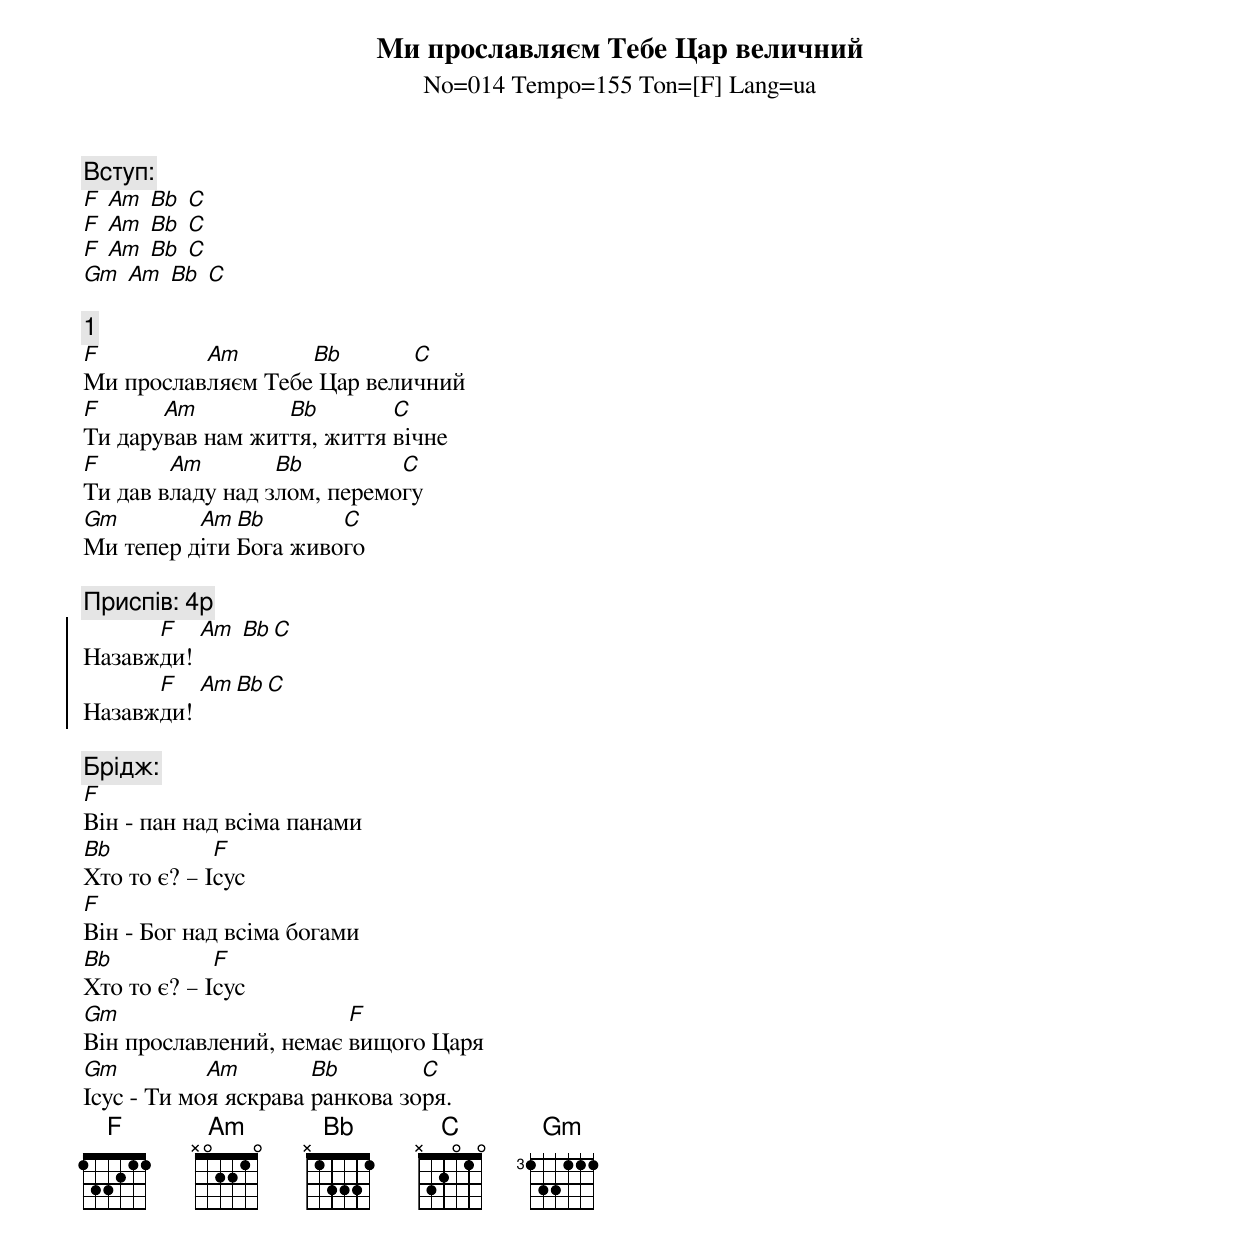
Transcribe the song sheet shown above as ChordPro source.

{title:Ми прославляєм Тебе Цар величний}
{subtitle:No=014 Tempo=155 Ton=[F] Lang=ua}

{c: Вступ:}
[F] [Am] [Bb] [C]
[F] [Am] [Bb] [C]
[F] [Am] [Bb] [C]
[Gm] [Am] [Bb] [C]

{c: 1}
[F]Ми прослав[Am]ляєм Тебе[Bb] Цар вели[C]чний
[F]Ти дару[Am]вав нам жит[Bb]тя, життя [C]вічне
[F]Ти дав в[Am]ладу над з[Bb]лом, перемо[C]гу
[Gm]Ми тепер д[Am]іти [Bb]Бога живо[C]го

{c: Приспів: 4р}
{soc}
Назавж[F]ди! [Am] [Bb][C]
Назавж[F]ди! [Am][Bb][C]
{eoc}

{c: Брідж:}
{sob}
[F]Він - пан над всіма панами
[Bb]Хто то є? – І[F]сус
[F]Він - Бог над всіма богами
[Bb]Хто то є? – І[F]сус
[Gm]Він прославлений, немає [F]вищого Царя
[Gm]Ісус - Ти мо[Am]я яскрава [Bb]ранкова зо[C]ря.
{eob}
